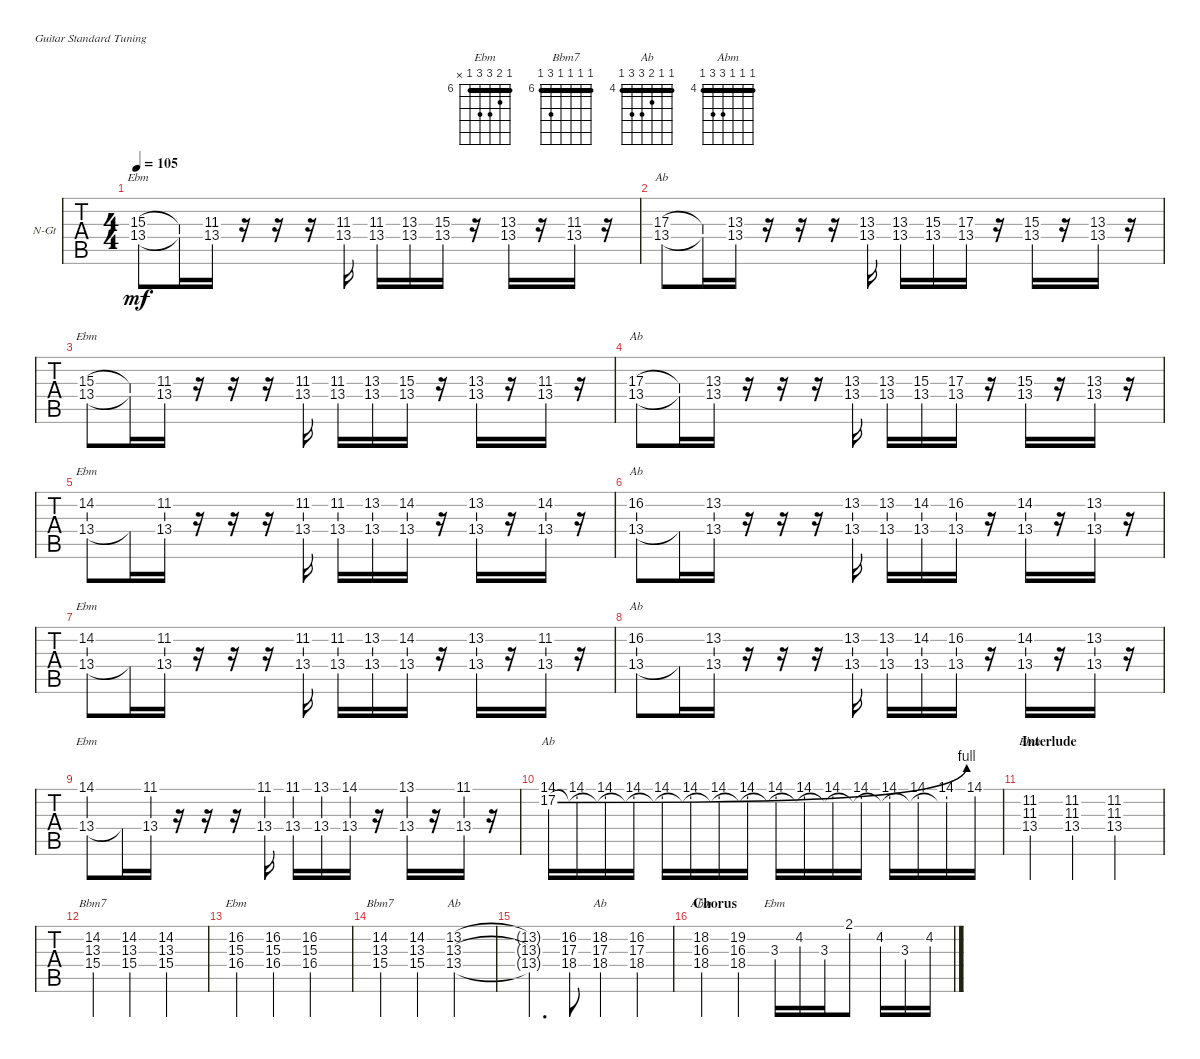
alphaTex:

\defaultSystemsLayout 4
\bracketExtendMode groupsimilarinstruments
\firstSystemTrackNameOrientation horizontal
\otherSystemsTrackNameOrientation horizontal
\track ("Nick" "N-Gt") {instrument electricguitarclean}
\staff {tabs}
\tuning (E4 B3 G3 D3 A2 E2)
\chord ("Ebm" 6 7 8 8 6 x) {firstfret 6 barre 6}
\chord ("Bbm7" 6 6 6 6 8 6) {firstfret 6 barre (6 6 6 6)}
\chord ("Ab" 4 4 5 6 6 4) {firstfret 4 barre (4 4)}
\chord ("Abm" 4 4 4 6 6 4) {firstfret 4 barre (4 4 4)}
\ts (4 4)
\tempo 105
\clef g2
\ks ebminor
(13.4 15.3).8{ch "Ebm" dy mf} (15.3{t} 13.4{t}).16 (13.4 11.3).16 r.16 r.16 r.16 (13.4 11.3).16 (13.4 11.3).16 (13.4 13.3).16 (13.4 15.3).16 r.16 (13.4 13.3).16 r.16 (13.4 11.3).16 r.16 |
(13.4 17.3).8{ch "Ab"} (17.3{t} 13.4{t}).16 (13.4 13.3).16 r.16 r.16 r.16 (13.4 13.3).16 (13.4 13.3).16 (13.4 15.3).16 (13.4 17.3).16 r.16 (13.4 15.3).16 r.16 (13.4 13.3).16 r.16 |
(13.4 15.3).8{ch "Ebm"} (15.3{t} 13.4{t}).16 (13.4 11.3).16 r.16 r.16 r.16 (13.4 11.3).16 (13.4 11.3).16 (13.4 13.3).16 (13.4 15.3).16 r.16 (13.4 13.3).16 r.16 (13.4 11.3).16 r.16 |
(13.4 17.3).8{ch "Ab"} (17.3{t} 13.4{t}).16 (13.4 13.3).16 r.16 r.16 r.16 (13.4 13.3).16 (13.4 13.3).16 (13.4 15.3).16 (13.4 17.3).16 r.16 (13.4 15.3).16 r.16 (13.4 13.3).16 r.16 |
(13.4 14.2).8{ch "Ebm"} 13.4{t}.16 (13.4 11.2).16 r.16 r.16 r.16 (13.4 11.2).16 (13.4 11.2).16 (13.4 13.2).16 (13.4 14.2).16 r.16 (13.4 13.2).16 r.16 (13.4 14.2).16 r.16 |
(13.4 16.2).8{ch "Ab"} 13.4{t}.16 (13.4 13.2).16 r.16 r.16 r.16 (13.4 13.2).16 (13.4 13.2).16 (13.4 14.2).16 (13.4 16.2).16 r.16 (13.4 14.2).16 r.16 (13.4 13.2).16 r.16 |
(13.4 14.2).8{ch "Ebm"} 13.4{t}.16 (13.4 11.2).16 r.16 r.16 r.16 (13.4 11.2).16 (13.4 11.2).16 (13.4 13.2).16 (13.4 14.2).16 r.16 (13.4 13.2).16 r.16 (13.4 11.2).16 r.16 |
(13.4 16.2).8{ch "Ab"} 13.4{t}.16 (13.4 13.2).16 r.16 r.16 r.16 (13.4 13.2).16 (13.4 13.2).16 (13.4 14.2).16 (13.4 16.2).16 r.16 (13.4 14.2).16 r.16 (13.4 13.2).16 r.16 |
(13.4 14.1).8{ch "Ebm"} 13.4{t}.16 (13.4 11.1).16 r.16 r.16 r.16 (13.4 11.1).16 (13.4 11.1).16 (13.4 13.1).16 (13.4 14.1).16 r.16 (13.4 13.1).16 r.16 (13.4 11.1).16 r.16 |
(17.2{be (bend 0 0 15 4)} 14.1).16{ch "Ab"} (17.2{t} 14.1).16 (17.2{t} 14.1).16 (17.2{t} 14.1).16 (17.2{t} 14.1).16 (17.2{t} 14.1).16 (17.2{t} 14.1).16 (17.2{t} 14.1).16 (17.2{t} 14.1).16 (17.2{t} 14.1).16 (17.2{t} 14.1).16 (17.2{t} 14.1).16 (17.2{t} 14.1).16 (17.2{t} 14.1).16 (17.2{t} 14.1).16 14.1.16 |
\section ("" "Interlude")
(13.4 11.3 11.2).4{ch "Ebm"} (11.2 11.3 13.4).4 (13.4 11.3 11.2).2 |
(15.4 13.3 14.2).4{ch "Bbm7"} (13.3 15.4 14.2).4 (14.2 13.3 15.4).2 |
(16.4 15.3 16.2).4{ch "Ebm"} (16.4 15.3 16.2).4 (16.4 15.3 16.2).2 |
(15.4 13.3 14.2).4{ch "Bbm7"} (13.3 15.4 14.2).4 (13.2 13.3 13.4).2{ch "Ab"} |
(13.4{t} 13.3{t} 13.2{t}).4{d} (16.2 17.3 18.4).8 (18.4 17.3 18.2).4{ch "Ab"} (18.4 17.3 16.2).4 |
\section ("" "Chorus")
(18.4 16.3 18.2).4{ch "Abm"} (18.4 16.3 19.2).4 3.3.16{ch "Ebm"} 4.2.16 3.3.16 2.1.8 4.2.16 3.3.16 4.2.16
